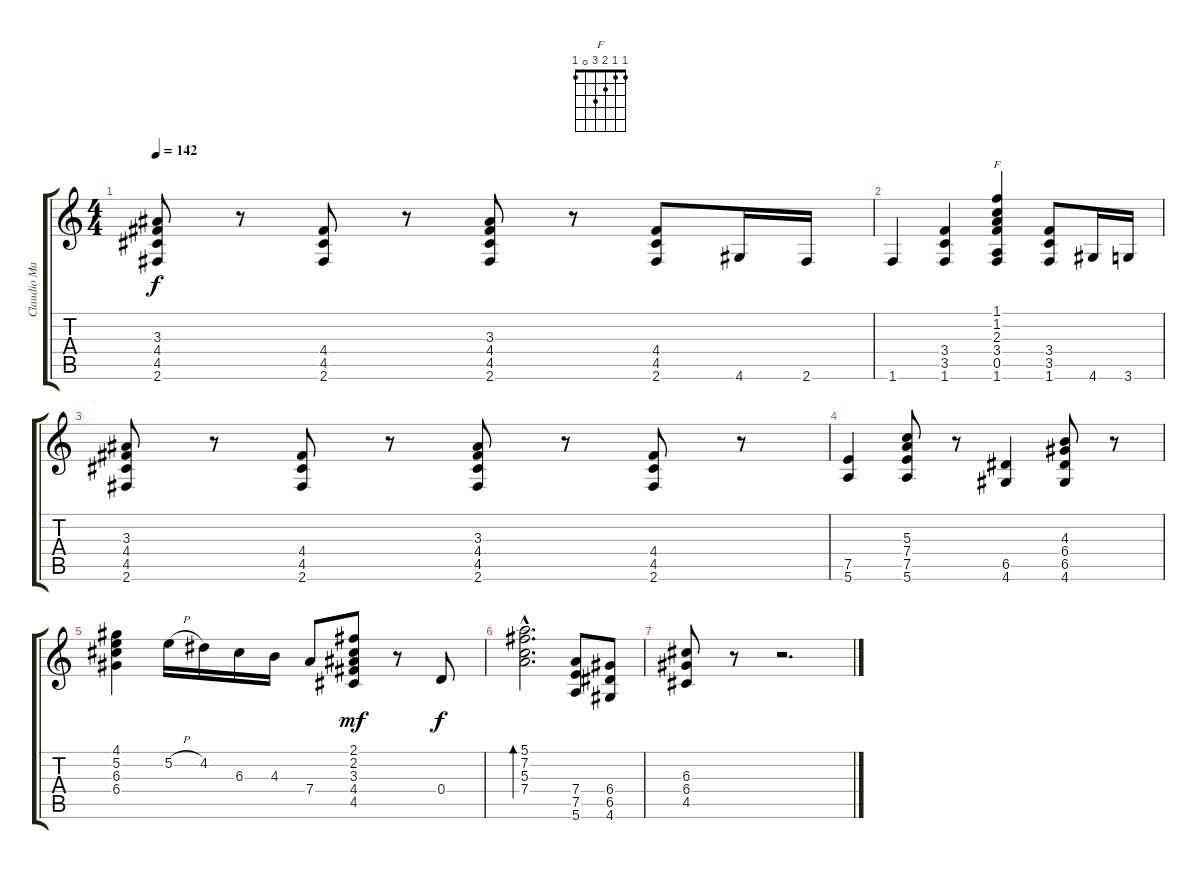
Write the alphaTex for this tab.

\track ("Claudio Marciello (Gtr)" "Claudio Ma") {instrument acousticguitarnylon}
\staff {score tabs}
\tuning (E4 B3 G3 D3 A2 E2) {hide}
\chord ("F" 1 1 2 3 0 1)
\ts (4 4)
\tempo 142
\clef g2
\ks c
(3.3 4.4 4.5 2.6).8{dy f} r.8 (4.4 4.5 2.6).8 r.8 (3.3 4.4 4.5 2.6).8 r.8 (4.4 4.5 2.6).8 4.6.16 2.6.16 |
1.6.4 (3.4 3.5 1.6).4 (1.1 1.2 2.3 3.4 0.5 1.6).4{ch "F"} (3.4 3.5 1.6).8 4.6.16 3.6.16 |
(3.3 4.4 4.5 2.6).8 r.8 (4.4 4.5 2.6).8 r.8 (3.3 4.4 4.5 2.6).8 r.8 (4.4 4.5 2.6).8 r.8 |
(7.5 5.6).4 (5.3 7.4 7.5 5.6).8 r.8 (6.5 4.6).4 (4.3 6.4 6.5 4.6).8 r.8 |
(4.1 5.2 6.3 6.4).4 5.2{h}.16 4.2.16 6.3.16 4.3.16 7.4.8 (2.1 2.2 3.3 4.4 4.5).8{dy mf} r.8 0.4.8{dy f} |
(5.1{hac} 7.2{hac} 5.3{hac} 7.4{hac}).2{d bd 120} (7.4 7.5 5.6).8 (6.4 6.5 4.6).8 |
(6.3 6.4 4.5).8 r.8 r.2{d}
